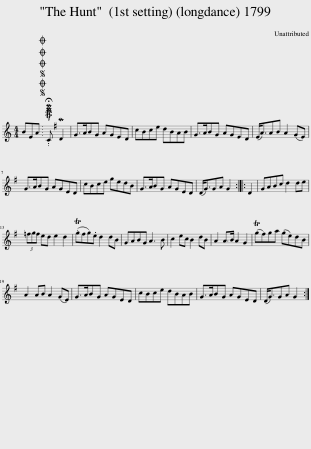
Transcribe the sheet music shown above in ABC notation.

X:1
L:1/8
M:4/4
I:linebreak $
K:C
V:1 treble
V:1
 BEA |SOSOOO .!fermata!PMTuC MD2 | G>ABG AGED | cBce dBAB | G>ABG AGED | %5
 (E<A)AB A2 (GE) |$ G>ABG AGED | cBce gedB | G>ABG AGED | (D<G)GA G2 :: %10
 D2 | GABc d2 de |$ (3=fgf ed e2 d2 | (.Tg^fg).e d2 dB | GABG A3 B | %15
 c2 ec B2 dB | A2 A>B A2 G2 | (Tg^f)ga (ge)dB |$ A2 AB A2 (GE) | G>ABG AGED | %20
 cBce dBAB | G>ABG AGED | (D<G)GA G2 :| %23
